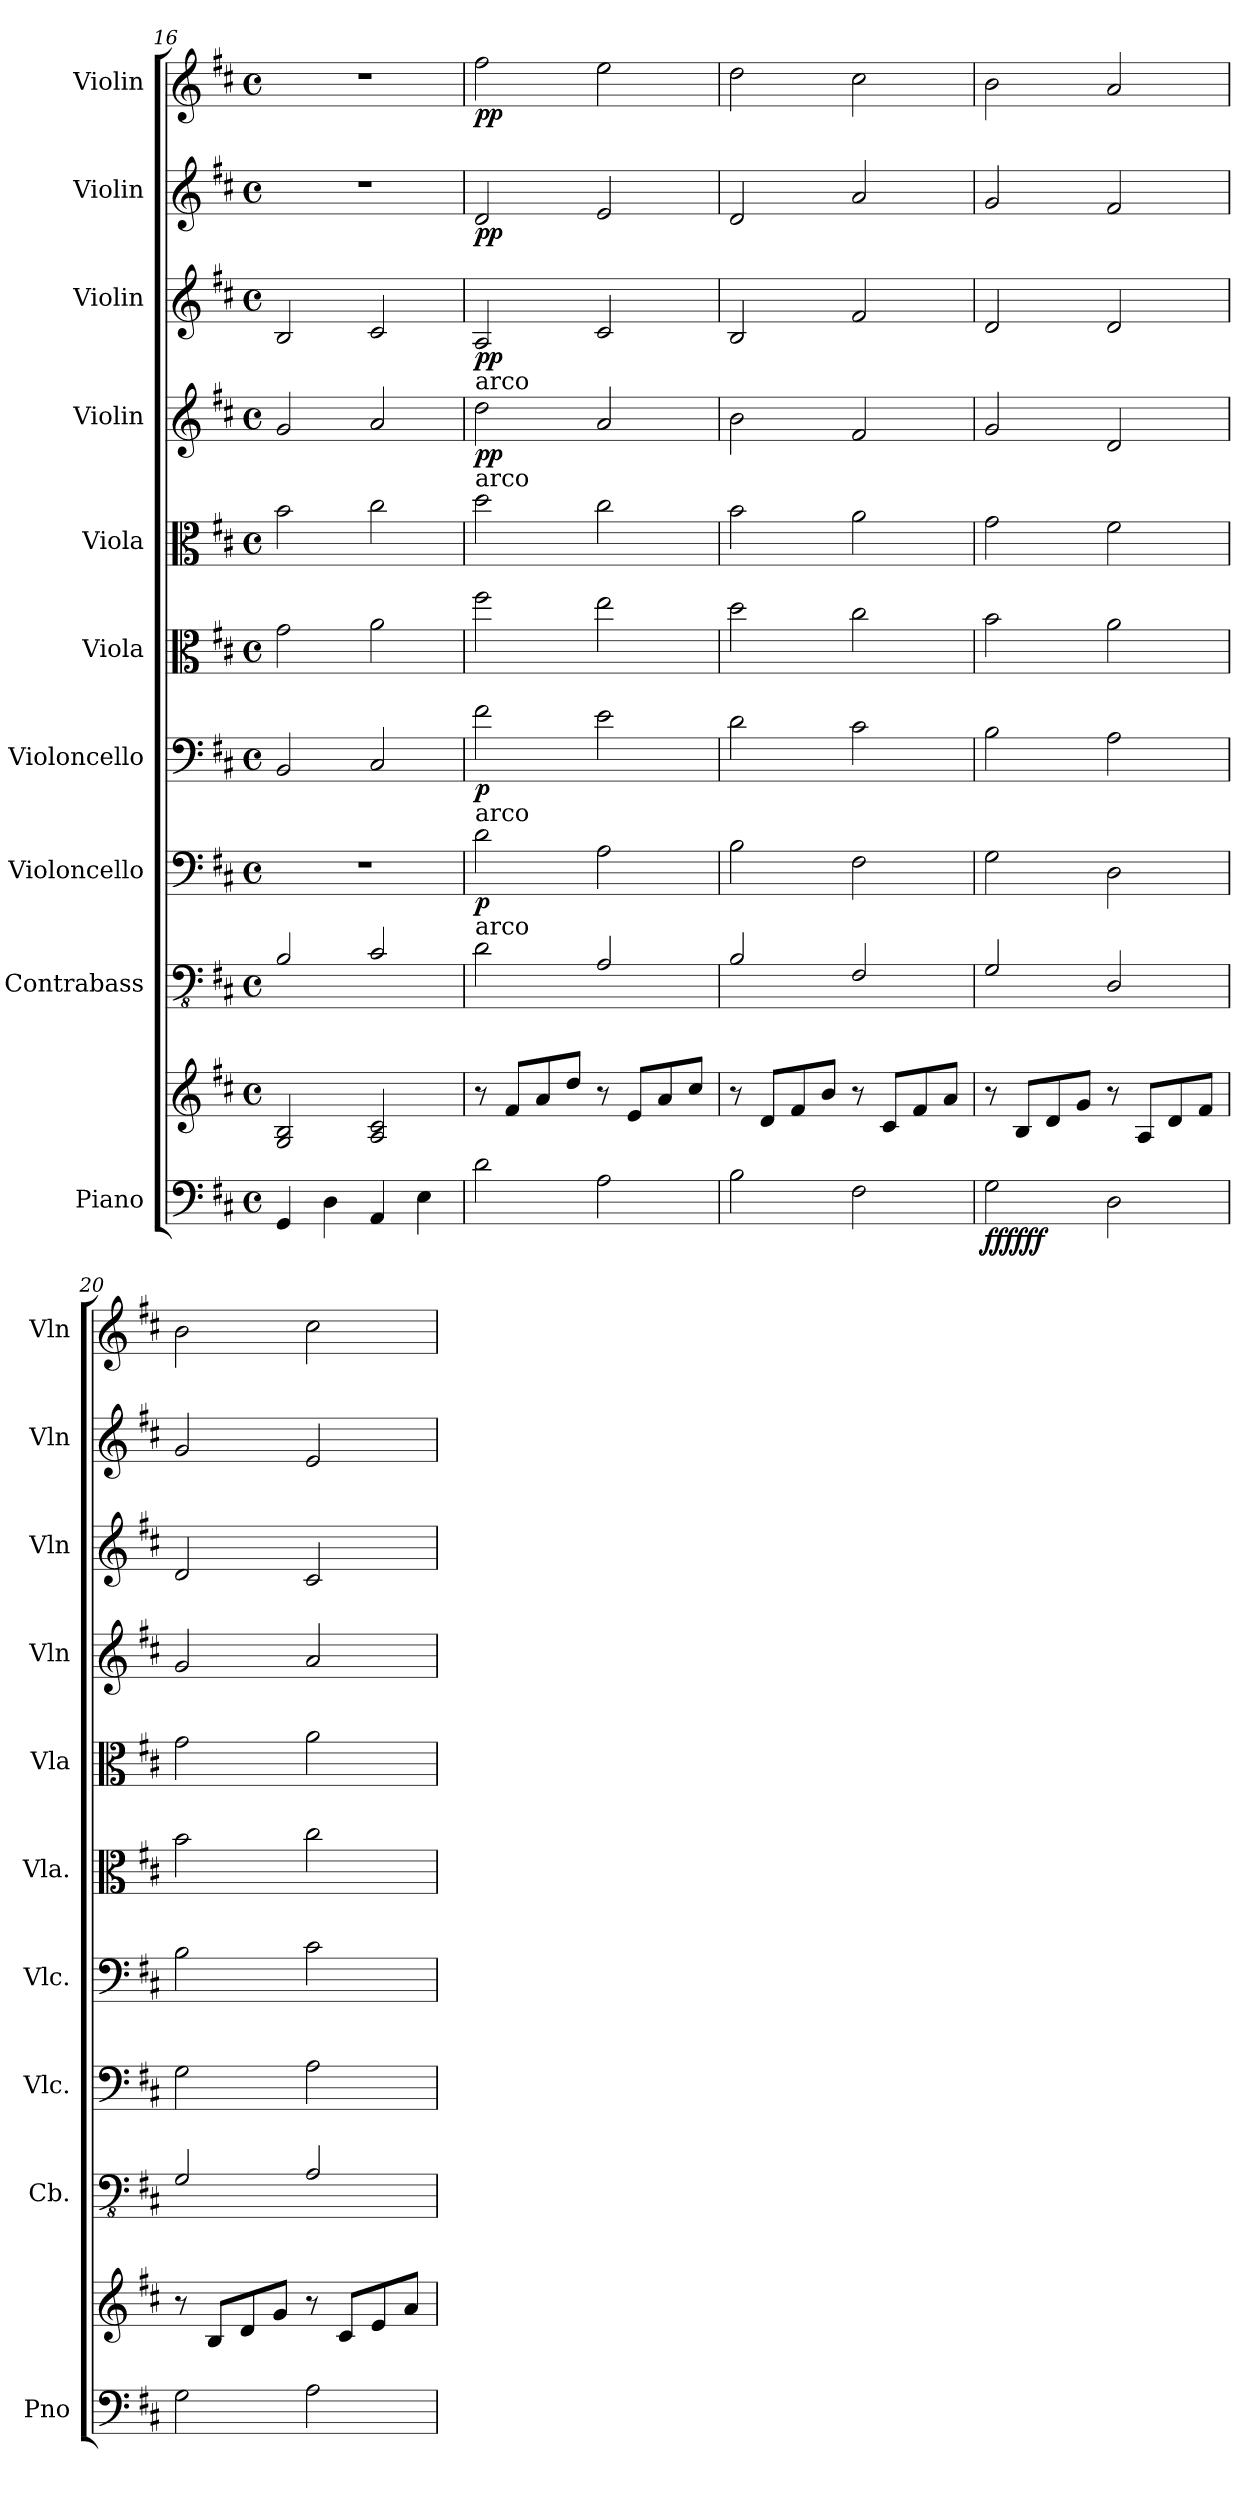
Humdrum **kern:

**kern	**kern	**dynam	**kern	**kern	**dynam	**kern	**dynam	**kern	**kern	**kern	**dynam	**kern	**dynam	**kern	**dynam	**kern	**dynam
*part10	*part10	*part10	*part9	*part8	*part8	*part7	*part7	*part6	*part5	*part4	*part4	*part3	*part3	*part2	*part2	*part1	*part1
*staff11	*staff10	*staff10/11	*staff9	*staff8	*staff8	*staff7	*staff7	*staff6	*staff5	*staff4	*staff4	*staff3	*staff3	*staff2	*staff2	*staff1	*staff1
*I"Piano	*	*	*I"Contrabass	*I"Violoncello	*	*I"Violoncello	*	*I"Viola	*I"Viola	*I"Violin	*	*I"Violin	*	*I"Violin	*	*I"Violin	*
*I'Pno	*	*	*I'Cb.	*I'Vlc.	*	*I'Vlc.	*	*I'Vla.	*I'Vla	*I'Vln	*	*I'Vln	*	*I'Vln	*	*I'Vln	*
*clefF4	*clefG2	*	*clefFv4	*clefF4	*	*clefF4	*	*clefC3	*clefC3	*clefG2	*	*clefG2	*	*clefG2	*	*clefG2	*
*	*	*	*ITrd7c12	*	*	*	*	*	*	*	*	*	*	*	*	*	*
*k[f#c#]	*k[f#c#]	*	*k[f#c#]	*k[f#c#]	*	*k[f#c#]	*	*k[f#c#]	*k[f#c#]	*k[f#c#]	*	*k[f#c#]	*	*k[f#c#]	*	*k[f#c#]	*
*D:	*D:	*	*D:	*D:	*	*D:	*	*D:	*D:	*D:	*	*D:	*	*D:	*	*D:	*
*M4/4	*M4/4	*	*M4/4	*M4/4	*	*M4/4	*	*M4/4	*M4/4	*M4/4	*	*M4/4	*	*M4/4	*	*M4/4	*
*met(c)	*met(c)	*	*met(c)	*met(c)	*	*met(c)	*	*met(c)	*met(c)	*met(c)	*	*met(c)	*	*met(c)	*	*met(c)	*
=16	=16	=16	=16	=16	=16	=16	=16	=16	=16	=16	=16	=16	=16	=16	=16	=16	=16
4GG/	2G/ 2B/	.	2BBB/	1r	.	2BB/	.	2g\	2b\	2g/	.	2B/	.	1r	.	1r	.
4D\	.	.	.	.	.	.	.	.	.	.	.	.	.	.	.	.	.
4AA/	2A/ 2c#/	.	2CC#/	.	.	2C#/	.	2a\	2cc#\	2a/	.	2c#/	.	.	.	.	.
4E\	.	.	.	.	.	.	.	.	.	.	.	.	.	.	.	.	.
=17	=17	=17	=17	=17	=17	=17	=17	=17	=17	=17	=17	=17	=17	=17	=17	=17	=17
!	!	!	!	!	!	!	!	!	!	!	!	!LO:TX:b:t=arco	!	!	!	!	!
!	!	!	!	!	!	!	!	!	!	!LO:TX:b:t=arco	!	!	!	!	!	!	!
!	!	!	!	!	!	!LO:TX:b:t=arco	!	!	!	!	!	!	!	!	!	!	!
!	!	!	!	!LO:TX:b:t=arco	!	!	!	!	!	!	!	!	!	!	!	!	!
!	!	!	!	!	!LO:DY:b	!	!LO:DY:b	!	!	!	!LO:DY:b	!	!LO:DY:b	!	!LO:DY:b	!	!LO:DY:b
2d\	8r	.	2DD\	2d\	p	2f#\	p	2ff#\	2dd\	2dd\	pp	2A/	pp	2d/	pp	2ff#\	pp
.	8f#/L	.	.	.	.	.	.	.	.	.	.	.	.	.	.	.	.
.	8a/	.	.	.	.	.	.	.	.	.	.	.	.	.	.	.	.
.	8dd/J	.	.	.	.	.	.	.	.	.	.	.	.	.	.	.	.
2A\	8r	.	2AAA/	2A\	.	2e\	.	2ee\	2cc#\	2a/	.	2c#/	.	2e/	.	2ee\	.
.	8e/L	.	.	.	.	.	.	.	.	.	.	.	.	.	.	.	.
.	8a/	.	.	.	.	.	.	.	.	.	.	.	.	.	.	.	.
.	8cc#/J	.	.	.	.	.	.	.	.	.	.	.	.	.	.	.	.
=18	=18	=18	=18	=18	=18	=18	=18	=18	=18	=18	=18	=18	=18	=18	=18	=18	=18
2B\	8r	.	2BBB/	2B\	.	2d\	.	2dd\	2b\	2b\	.	2B/	.	2d/	.	2dd\	.
.	8d/L	.	.	.	.	.	.	.	.	.	.	.	.	.	.	.	.
.	8f#/	.	.	.	.	.	.	.	.	.	.	.	.	.	.	.	.
.	8b/J	.	.	.	.	.	.	.	.	.	.	.	.	.	.	.	.
2F#\	8r	.	2FFF#/	2F#\	.	2c#\	.	2cc#\	2a\	2f#/	.	2f#/	.	2a/	.	2cc#\	.
.	8c#/L	.	.	.	.	.	.	.	.	.	.	.	.	.	.	.	.
.	8f#/	.	.	.	.	.	.	.	.	.	.	.	.	.	.	.	.
.	8a/J	.	.	.	.	.	.	.	.	.	.	.	.	.	.	.	.
=19	=19	=19	=19	=19	=19	=19	=19	=19	=19	=19	=19	=19	=19	=19	=19	=19	=19
!	!	!LO:DY:b=2	!	!	!	!	!	!	!	!	!	!	!	!	!	!	!
!	!	!LO:DY:n=1:b	!	!	!	!	!	!	!	!	!	!	!	!	!	!	!
2G\	8r	fff fff	2GGG/	2G\	.	2B\	.	2b\	2g\	2g/	.	2d/	.	2g/	.	2b\	.
.	8B/L	.	.	.	.	.	.	.	.	.	.	.	.	.	.	.	.
.	8d/	.	.	.	.	.	.	.	.	.	.	.	.	.	.	.	.
.	8g/J	.	.	.	.	.	.	.	.	.	.	.	.	.	.	.	.
2D\	8r	.	2DDD/	2D\	.	2A\	.	2a\	2f#\	2d/	.	2d/	.	2f#/	.	2a/	.
.	8A/L	.	.	.	.	.	.	.	.	.	.	.	.	.	.	.	.
.	8d/	.	.	.	.	.	.	.	.	.	.	.	.	.	.	.	.
.	8f#/J	.	.	.	.	.	.	.	.	.	.	.	.	.	.	.	.
=20	=20	=20	=20	=20	=20	=20	=20	=20	=20	=20	=20	=20	=20	=20	=20	=20	=20
2G\	8r	.	2GGG/	2G\	.	2B\	.	2b\	2g\	2g/	.	2d/	.	2g/	.	2b\	.
.	8B/L	.	.	.	.	.	.	.	.	.	.	.	.	.	.	.	.
.	8d/	.	.	.	.	.	.	.	.	.	.	.	.	.	.	.	.
.	8g/J	.	.	.	.	.	.	.	.	.	.	.	.	.	.	.	.
2A\	8r	.	2AAA/	2A\	.	2c#\	.	2cc#\	2a\	2a/	.	2c#/	.	2e/	.	2cc#\	.
.	8c#/L	.	.	.	.	.	.	.	.	.	.	.	.	.	.	.	.
.	8e/	.	.	.	.	.	.	.	.	.	.	.	.	.	.	.	.
.	8a/J	.	.	.	.	.	.	.	.	.	.	.	.	.	.	.	.
=	=	=	=	=	=	=	=	=	=	=	=	=	=	=	=	=	=
*-	*-	*-	*-	*-	*-	*-	*-	*-	*-	*-	*-	*-	*-	*-	*-	*-	*-
